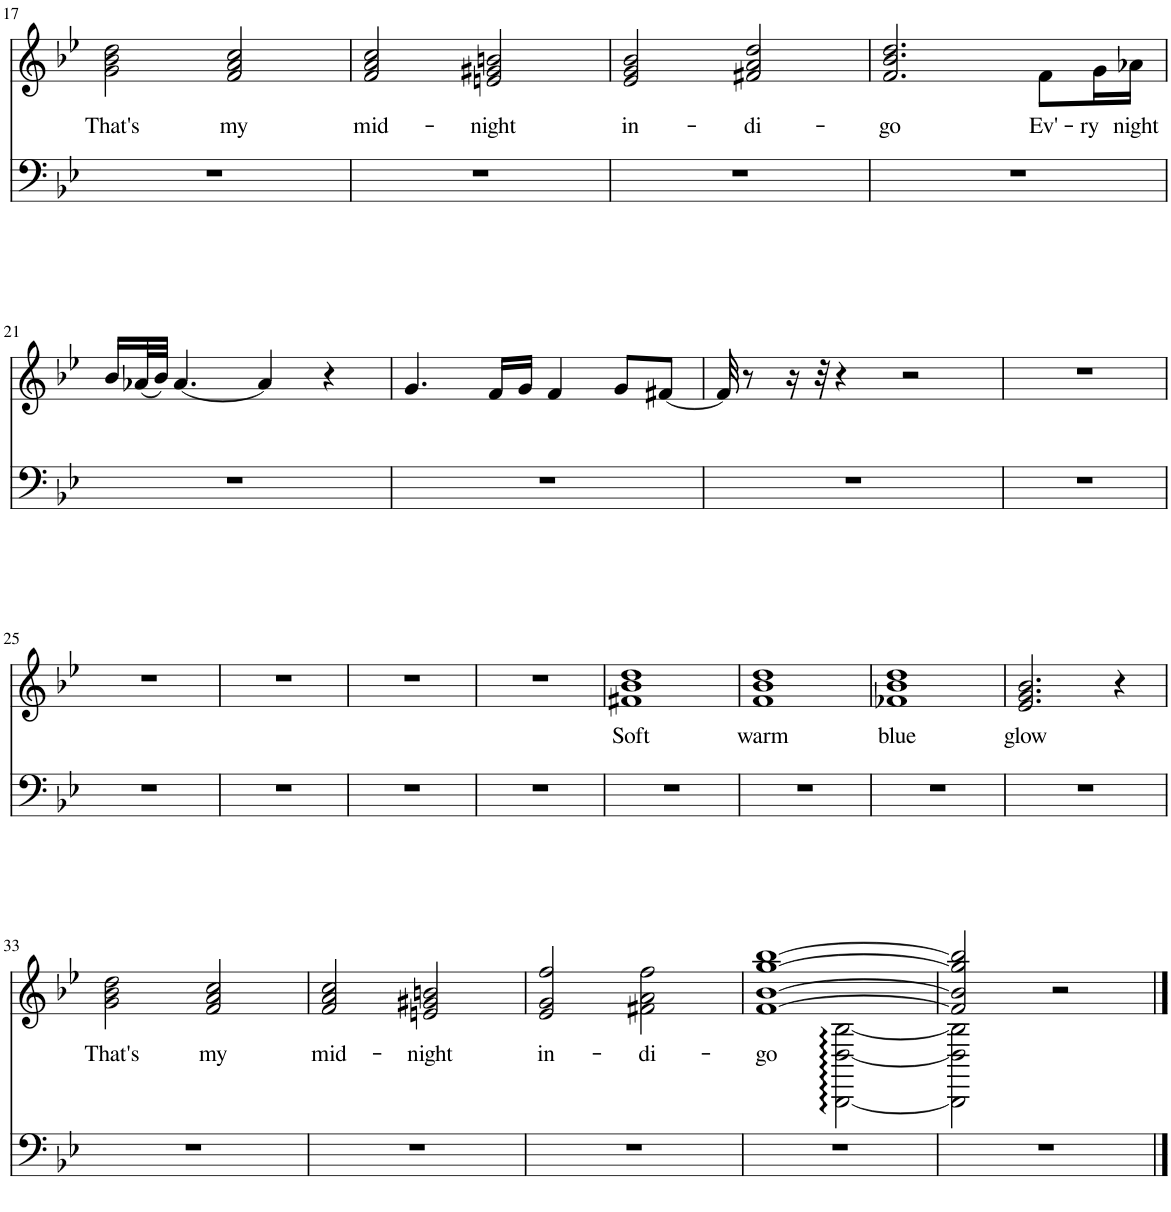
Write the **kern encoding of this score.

**kern	**text
*part1	*part1
*staff1	*staff1
*I"Piano	*
*I'Pno.	*
!!LO:PB:g=z
*clefG2	*
*k[b-e-]	*
*M4/4	*
*met(c)	*
=17	=17
!	!LO:LY:b
2g\ 2b-\ 2dd\	That's
!	!LO:LY:b
2f/ 2a/ 2cc/	my
=18	=18
!	!LO:LY:b
2f/ 2a/ 2cc/	mid-
!	!LO:LY:b
2en/ 2g#X/ 2bn/	-night
=19	=19
!	!LO:LY:b
2e-/ 2g/ 2b-/	in-
!	!LO:LY:b
2f#X/ 2a/ 2dd/	-di-
=20	=20
!	!LO:LY:b
*^	*
2.f/ 2.b-/ 2.dd/	2ryy	-go
.	4ryy	.
!	!	!LO:LY:b
4ryy	8f\L	Ev'-
!	!	!LO:LY:b
.	16g\L	-ry
!	!	!LO:LY:b
.	16a-X\JJ	night
*v	*v	*
!!LO:LB:g=z
=21	=21
16b-/LL	.
(32a-X/L	.
32b-/JJJ)	.
[4.a-/	.
4a-/]	.
4r	.
=22	=22
4.g/	.
16f/LL	.
16g/JJ	.
4f/	.
8g/L	.
[8f#X/J	.
=23	=23
32f#/]	.
8r	.
16r	.
32r	.
4r	.
2r	.
=24	=24
1r	.
!!LO:LB:g=z
=25	=25
1r	.
=26	=26
1r	.
=27	=27
1r	.
=28	=28
1r	.
=29	=29
!	!LO:LY:b
1f#X 1b- 1dd	Soft
=30	=30
!	!LO:LY:b
1f 1b- 1dd	warm
=31	=31
!	!LO:LY:b
1f-X 1b- 1dd	blue
=32	=32
!	!LO:LY:b
2.e-/ 2.g/ 2.b-/	glow
4r	.
!!LO:LB:g=z
=33	=33
!	!LO:LY:b
2g\ 2b-\ 2dd\	That's
!	!LO:LY:b
2f/ 2a/ 2cc/	my
=34	=34
!	!LO:LY:b
2f/ 2a/ 2cc/	mid-
!	!LO:LY:b
2en/ 2g#X/ 2bn/	-night
=35	=35
!	!LO:LY:b
2e-/ 2g/ 2ff/	in-
!	!LO:LY:b
2f#X\ 2a\ 2ff\	-di-
=36	=36
!	!LO:LY:b
*^	*
[1f [1b- [1gg [1bb-	2ryy	-go
.	[2BBB-\: [2D\: [2B-\:	.
=37	=37	=37
2f/] 2b-/] 2gg/] 2bb-/]	2BBB-\] 2D\] 2B-\]	.
2r	2ryy	.
*v	*v	*
==	==
*-	*-
